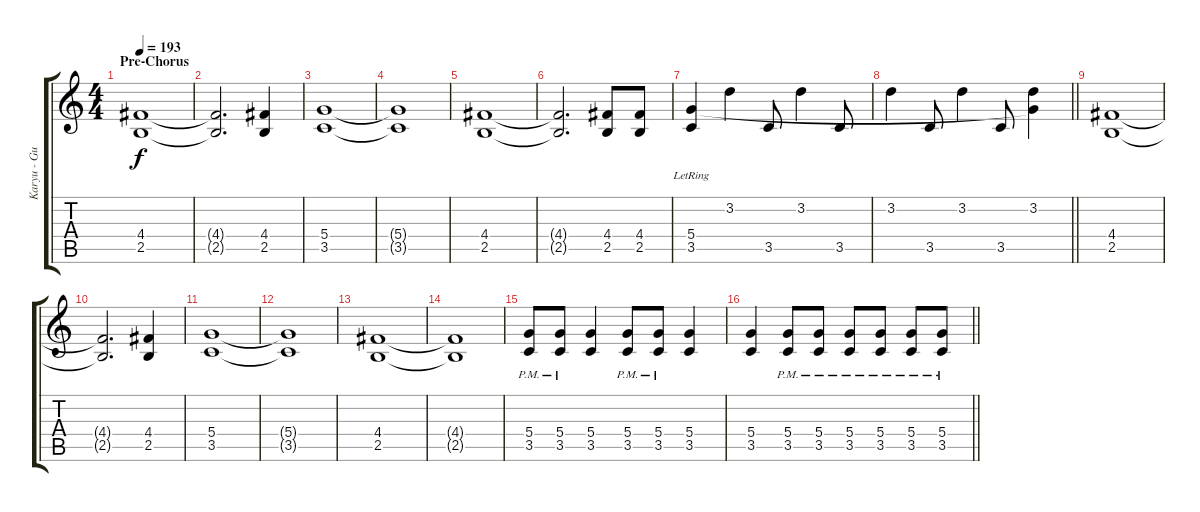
\track ("Karyu - Guitar 3" "Karyu - Gu") {instrument distortionguitar}
\staff {score tabs}
\tuning (E4 B3 G3 D3 A2 D2) {hide}
\ts (4 4)
\section ("" "Pre-Chorus")
\tempo 193
\clef g2
\ks c
(4.4 2.5).1{dy f} |
(4.4{t} 2.5{t}).2{d} (4.4 2.5).4 |
(5.4 3.5).1 |
(5.4{t} 3.5{t}).1 |
(4.4 2.5).1 |
(4.4{t} 2.5{t}).2{d} (4.4 2.5).8 (4.4 2.5).8 |
(5.4{lr} 3.5{lr}).4 3.2.4 3.5.8 3.2.4 3.5.8 |
\barLineRight lightlight
3.2.4 3.5.8 3.2.4 3.5.8 (3.2 5.4{t}).4 |
\section ("" "")
(4.4 2.5).1 |
(4.4{t} 2.5{t}).2{d} (4.4 2.5).4 |
(5.4 3.5).1 |
(5.4{t} 3.5{t}).1 |
(4.4 2.5).1 |
(4.4{t} 2.5{t}).1 |
(5.4{pm} 3.5{pm}).8 (5.4{pm} 3.5{pm}).8 (5.4 3.5).4 (5.4{pm} 3.5{pm}).8 (5.4{pm} 3.5{pm}).8 (5.4 3.5).4 |
\barLineRight lightlight
(5.4 3.5).4 (5.4{pm} 3.5{pm}).8 (5.4{pm} 3.5).8 (5.4{pm} 3.5).8 (5.4{pm} 3.5).8 (5.4{pm} 3.5).8 (5.4{pm} 3.5{pm}).8
